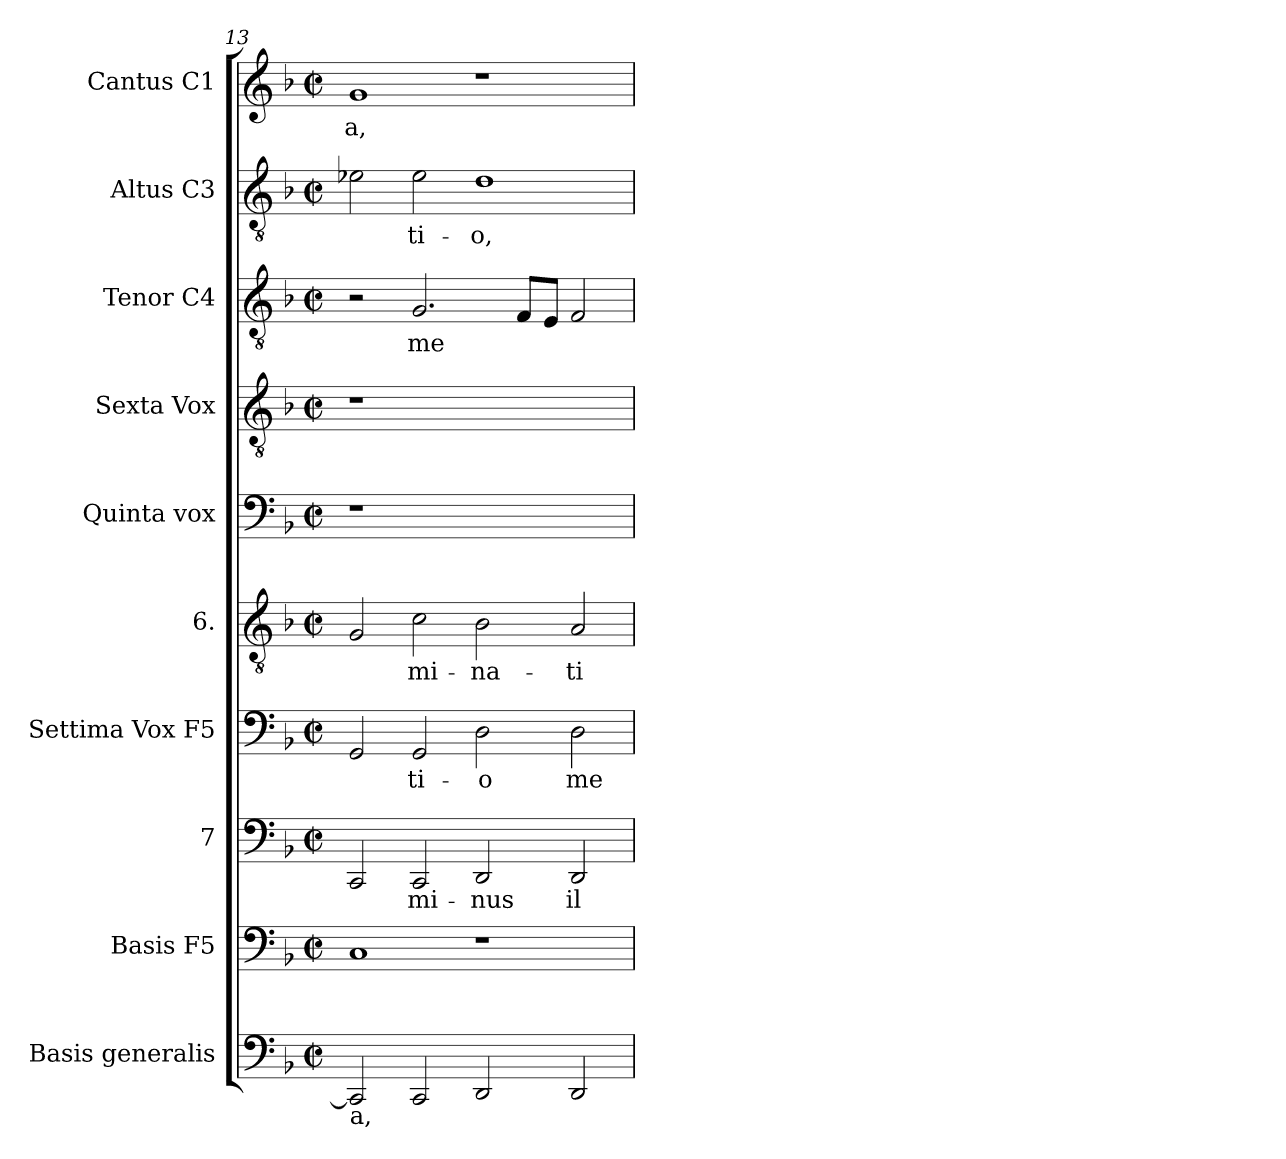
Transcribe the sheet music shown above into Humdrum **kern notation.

**kern	**text	**kern	**text	**kern	**text	**kern	**text	**kern	**text	**kern	**kern	**kern	**text	**kern	**text	**kern	**text
*part10	*part10	*part9	*part9	*part8	*part8	*part7	*part7	*part6	*part6	*part5	*part4	*part3	*part3	*part2	*part2	*part1	*part1
*staff10	*staff10	*staff9	*staff9	*staff8	*staff8	*staff7	*staff7	*staff6	*staff6	*staff5	*staff4	*staff3	*staff3	*staff2	*staff2	*staff1	*staff1
*I"Basis  generalis	*	*I"Basis  F5	*	*I"7	*	*I"Settima  Vox F5	*	*I"6.	*	*I"Quinta  vox	*I"Sexta  Vox	*I"Tenor  C4	*	*I"Altus  C3	*	*I"Cantus  C1	*
*	*	*I'B	*	*	*	*	*	*	*	*	*	*I'T	*	*I'A	*	*I'C	*
*clefF4	*	*clefF4	*	*clefF4	*	*clefF4	*	*clefGv2	*	*clefF4	*clefGv2	*clefGv2	*	*clefGv2	*	*clefG2	*
*k[b-]	*	*k[b-]	*	*k[b-]	*	*k[b-]	*	*k[b-]	*	*k[b-]	*k[b-]	*k[b-]	*	*k[b-]	*	*k[b-]	*
*F:	*	*F:	*	*F:	*	*F:	*	*F:	*	*F:	*F:	*F:	*	*F:	*	*F:	*
*M2/2	*	*M2/2	*	*M2/2	*	*M2/2	*	*M2/2	*	*M2/2	*M2/2	*M2/2	*	*M2/2	*	*M2/2	*
*met(c|)	*	*met(c|)	*	*met(c|)	*	*met(c|)	*	*met(c|)	*	*met(c|)	*met(c|)	*met(c|)	*	*met(c|)	*	*met(c|)	*
=13	=13	=13	=13	=13	=13	=13	=13	=13	=13	=13	=13	=13	=13	=13	=13	=13	=13
!LO:TX:b:t=a,	!	!	!	!	!	!	!	!	!	!	!	!	!	!	!	!	!
!	!LO:LY:a:cj	!	!LO:LY:b:cj	!	!LO:LY:b:cj	!	!LO:LY:b:cj	!	!LO:LY:b:cj	!	!	!	!	!	!LO:LY:b:cj	!	!LO:LY:b:cj
2CC/]	.	1C	.	2CC/	--	2GG/	--	2G/	--	1r	1r	2r	.	2e-X\	--	1g	-a,
!	!LO:LY:a:cj	!	!	!	!LO:LY:b:cj	!	!LO:LY:b:cj	!	!LO:LY:b:cj	!	!	!	!LO:LY:b:cj	!	!LO:LY:b:cj	!	!
2CC/	.	.	.	2CC/	-mi-	2GG/	-ti-	2c\	-mi-	.	.	2.G/	me-	2e-\	-ti-	.	.
!	!LO:LY:a:cj	!	!	!	!LO:LY:b:cj	!	!LO:LY:b:cj	!	!LO:LY:b:cj	!	!	!	!	!	!LO:LY:b:cj	!	!
2DD/	.	1r	.	2DD/	-nus	2D\	-o	2B-\	-na-	1ryy	1ryy	.	.	1d	-o,	1r	.
!	!	!	!	!	!	!	!	!	!	!	!	!	!LO:LY:b:cj	!	!	!	!
.	.	.	.	.	.	.	.	.	.	.	.	8F/L	--	.	.	.	.
!	!	!	!	!	!	!	!	!	!	!	!	!	!LO:LY:b:cj	!	!	!	!
.	.	.	.	.	.	.	.	.	.	.	.	8E/J	--	.	.	.	.
!	!LO:LY:a:cj	!	!	!	!LO:LY:b:cj	!	!LO:LY:b:cj	!	!LO:LY:b:cj	!	!	!	!LO:LY:b:cj	!	!	!	!
2DD/	.	.	.	2DD/	il-	2D\	me-	2A/	-ti-	.	.	2F/	--	.	.	.	.
=	=	=	=	=	=	=	=	=	=	=	=	=	=	=	=	=	=
*-	*-	*-	*-	*-	*-	*-	*-	*-	*-	*-	*-	*-	*-	*-	*-	*-	*-
